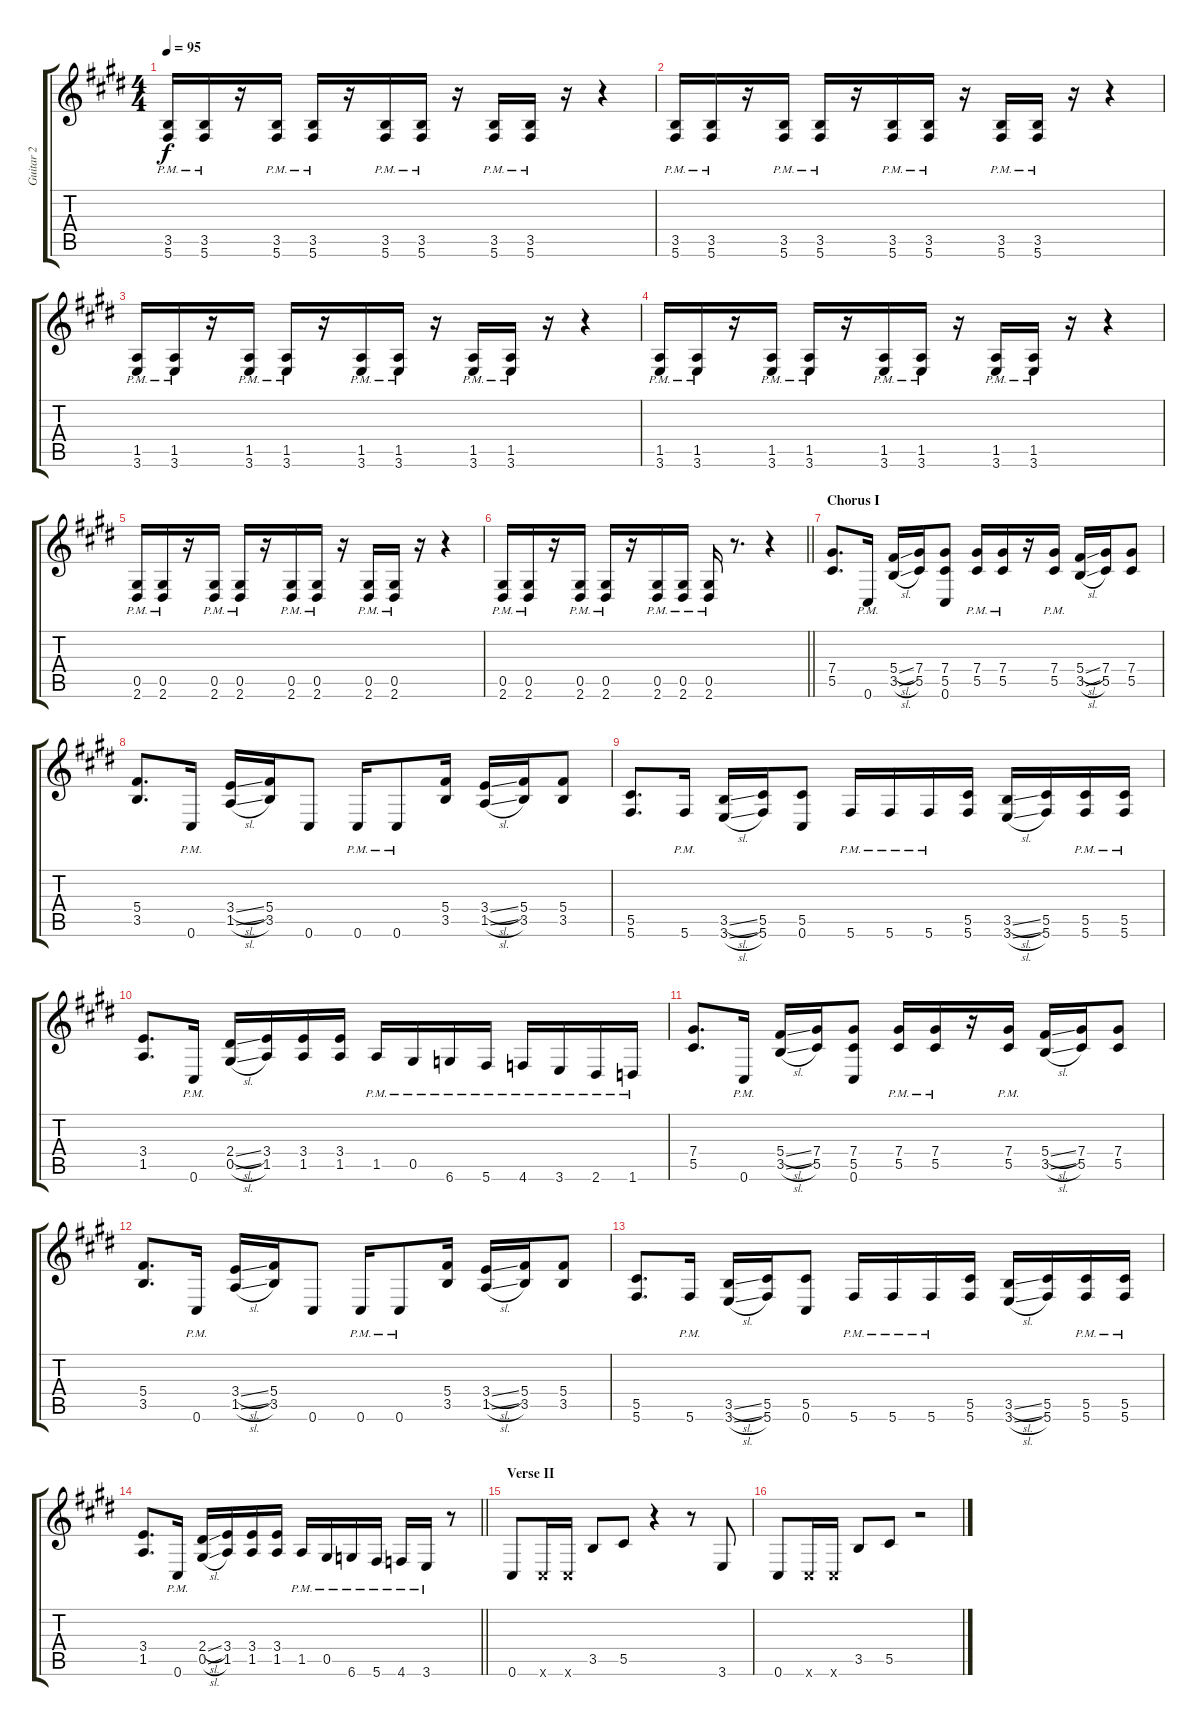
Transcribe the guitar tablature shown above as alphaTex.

\track ("Guitar 2" "Guitar 2") {instrument distortionguitar}
\staff {score tabs}
\tuning (Eb4 Bb3 Gb3 Db3 Ab2 Db2) {hide}
\ts (4 4)
\tempo 95
\clef g2
\ks e
(3.5{pm} 5.6{pm}).16{dy f} (3.5{pm} 5.6{pm}).16 r.16 (3.5{pm} 5.6{pm}).16 (3.5{pm} 5.6{pm}).16 r.16 (3.5{pm} 5.6{pm}).16 (3.5{pm} 5.6{pm}).16 r.16 (3.5{pm} 5.6{pm}).16 (3.5{pm} 5.6{pm}).16 r.16 r.4 |
(3.5{pm} 5.6{pm}).16 (3.5{pm} 5.6{pm}).16 r.16 (3.5{pm} 5.6{pm}).16 (3.5{pm} 5.6{pm}).16 r.16 (3.5{pm} 5.6{pm}).16 (3.5{pm} 5.6{pm}).16 r.16 (3.5{pm} 5.6{pm}).16 (3.5{pm} 5.6{pm}).16 r.16 r.4 |
(1.5{pm} 3.6{pm}).16 (1.5{pm} 3.6{pm}).16 r.16 (1.5{pm} 3.6{pm}).16 (1.5{pm} 3.6{pm}).16 r.16 (1.5{pm} 3.6{pm}).16 (1.5{pm} 3.6{pm}).16 r.16 (1.5{pm} 3.6{pm}).16 (1.5{pm} 3.6{pm}).16 r.16 r.4 |
(1.5{pm} 3.6{pm}).16 (1.5{pm} 3.6{pm}).16 r.16 (1.5{pm} 3.6{pm}).16 (1.5{pm} 3.6{pm}).16 r.16 (1.5{pm} 3.6{pm}).16 (1.5{pm} 3.6{pm}).16 r.16 (1.5{pm} 3.6{pm}).16 (1.5{pm} 3.6{pm}).16 r.16 r.4 |
(0.5 2.6{pm}).16 (0.5 2.6{pm}).16 r.16 (0.5 2.6{pm}).16 (0.5 2.6{pm}).16 r.16 (0.5 2.6{pm}).16 (0.5 2.6{pm}).16 r.16 (0.5 2.6{pm}).16 (0.5 2.6{pm}).16 r.16 r.4 |
\barLineRight lightlight
(0.5 2.6{pm}).16 (0.5 2.6{pm}).16 r.16 (0.5 2.6{pm}).16 (0.5 2.6{pm}).16 r.16 (0.5 2.6{pm}).16 (0.5 2.6{pm}).16 (0.5{pm} 2.6{pm}).16 r.8{d} r.4 |
\section ("" "Chorus I")
(7.4 5.5).8{d} 0.6{pm}.16 (5.4{sl} 3.5{sl}).16 (7.4 5.5).16 (7.4 5.5 0.6).8 (7.4{pm} 5.5{pm}).16 (7.4{pm} 5.5{pm}).16 r.16 (7.4{pm} 5.5{pm}).16 (5.4{sl} 3.5{sl}).16 (7.4 5.5).16 (7.4 5.5).8 |
(5.4 3.5).8{d} 0.6{pm}.16 (3.4{sl} 1.5{sl}).16 (5.4 3.5).16 0.6.8 0.6{pm}.16 0.6{pm}.8 (5.4 3.5).16 (3.4{sl} 1.5{sl}).16 (5.4 3.5).16 (5.4 3.5).8 |
(5.5 5.6).8{d} 5.6{pm}.16 (3.5{sl} 3.6{sl}).16 (5.5 5.6).16 (5.5 0.6).8 5.6{pm}.16 5.6{pm}.16 5.6{pm}.16 (5.5 5.6).16 (3.5{sl} 3.6{sl}).16 (5.5 5.6).16 (5.5{pm} 5.6{pm}).16 (5.5{pm} 5.6{pm}).16 |
(3.4 1.5).8{d} 0.6{pm}.16 (2.4{sl} 0.5{sl}).16 (3.4 1.5).16 (3.4 1.5).16 (3.4 1.5).16 1.5{pm}.16 0.5{pm}.16 6.6{pm}.16 5.6{pm}.16 4.6{pm}.16 3.6{pm}.16 2.6{pm}.16 1.6{pm}.16 |
(7.4 5.5).8{d} 0.6{pm}.16 (5.4{sl} 3.5{sl}).16 (7.4 5.5).16 (7.4 5.5 0.6).8 (7.4{pm} 5.5{pm}).16 (7.4{pm} 5.5{pm}).16 r.16 (7.4{pm} 5.5{pm}).16 (5.4{sl} 3.5{sl}).16 (7.4 5.5).16 (7.4 5.5).8 |
(5.4 3.5).8{d} 0.6{pm}.16 (3.4{sl} 1.5{sl}).16 (5.4 3.5).16 0.6.8 0.6{pm}.16 0.6{pm}.8 (5.4 3.5).16 (3.4{sl} 1.5{sl}).16 (5.4 3.5).16 (5.4 3.5).8 |
(5.5 5.6).8{d} 5.6{pm}.16 (3.5{sl} 3.6{sl}).16 (5.5 5.6).16 (5.5 0.6).8 5.6{pm}.16 5.6{pm}.16 5.6{pm}.16 (5.5 5.6).16 (3.5{sl} 3.6{sl}).16 (5.5 5.6).16 (5.5{pm} 5.6{pm}).16 (5.5{pm} 5.6{pm}).16 |
\barLineRight lightlight
(3.4 1.5).8{d} 0.6{pm}.16 (2.4{sl} 0.5{sl}).16 (3.4 1.5).16 (3.4 1.5).16 (3.4 1.5).16 1.5{pm}.16 0.5{pm}.16 6.6{pm}.16 5.6{pm}.16 4.6{pm}.16 3.6{pm}.16 r.8 |
\section ("" "Verse II")
0.6.8 0.6{x}.16 0.6{x}.16 3.5.8 5.5.8 r.4 r.8 3.6.8 |
0.6.8 0.6{x}.16 0.6{x}.16 3.5.8 5.5.8 r.2
